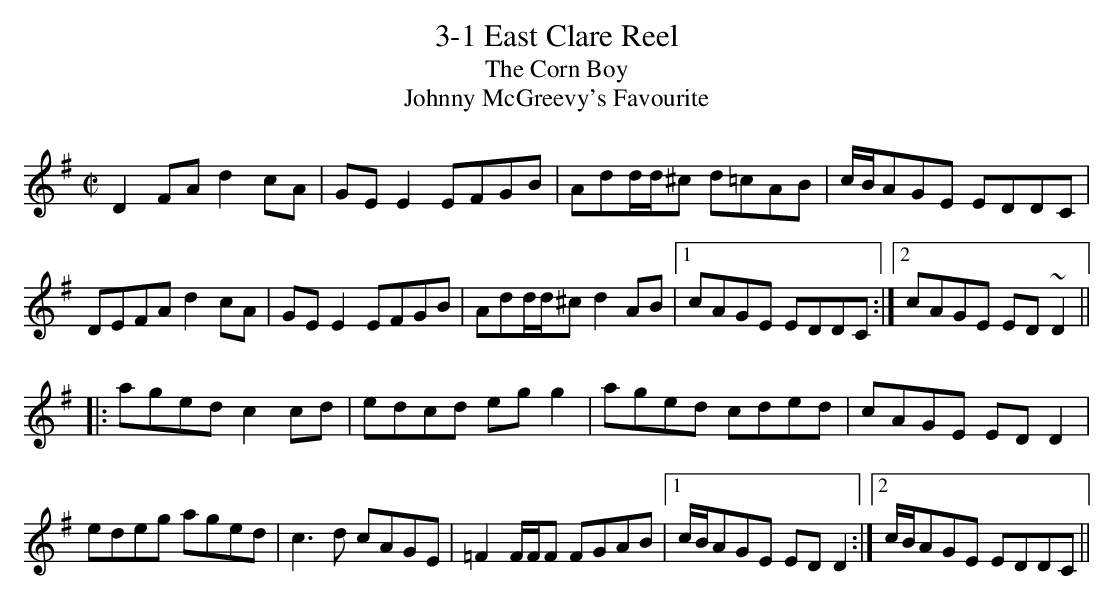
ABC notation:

X:1
T:3-1 East Clare Reel
T:Corn Boy, The
T:Johnny McGreevy's Favourite
M:C|
K:Dmix
D2FA D'2C'A|GEE2 EFGB|AD'D'/D'/^C' D'=C'AB|C'/B/AGE EDDC|
DEFA D'2C'A|GEE2 EFGB| AD'D'/D'/^C'd2 AB|1 C'AGE EDDC :|2 C'AGE ED~D2||
|:A'G'E'D' C'2C'D'|E'D'C'D' E'G'G'2|A'G'E'D' C'D'E'D'|C'AGE EDD2|
E'D'E'G' A'G'E'D'|C'3D' C'AGE| =F2F/F/F FGAB |1 C'/B/AGE EDD2:|2 C'/B/AGE EDDC||
